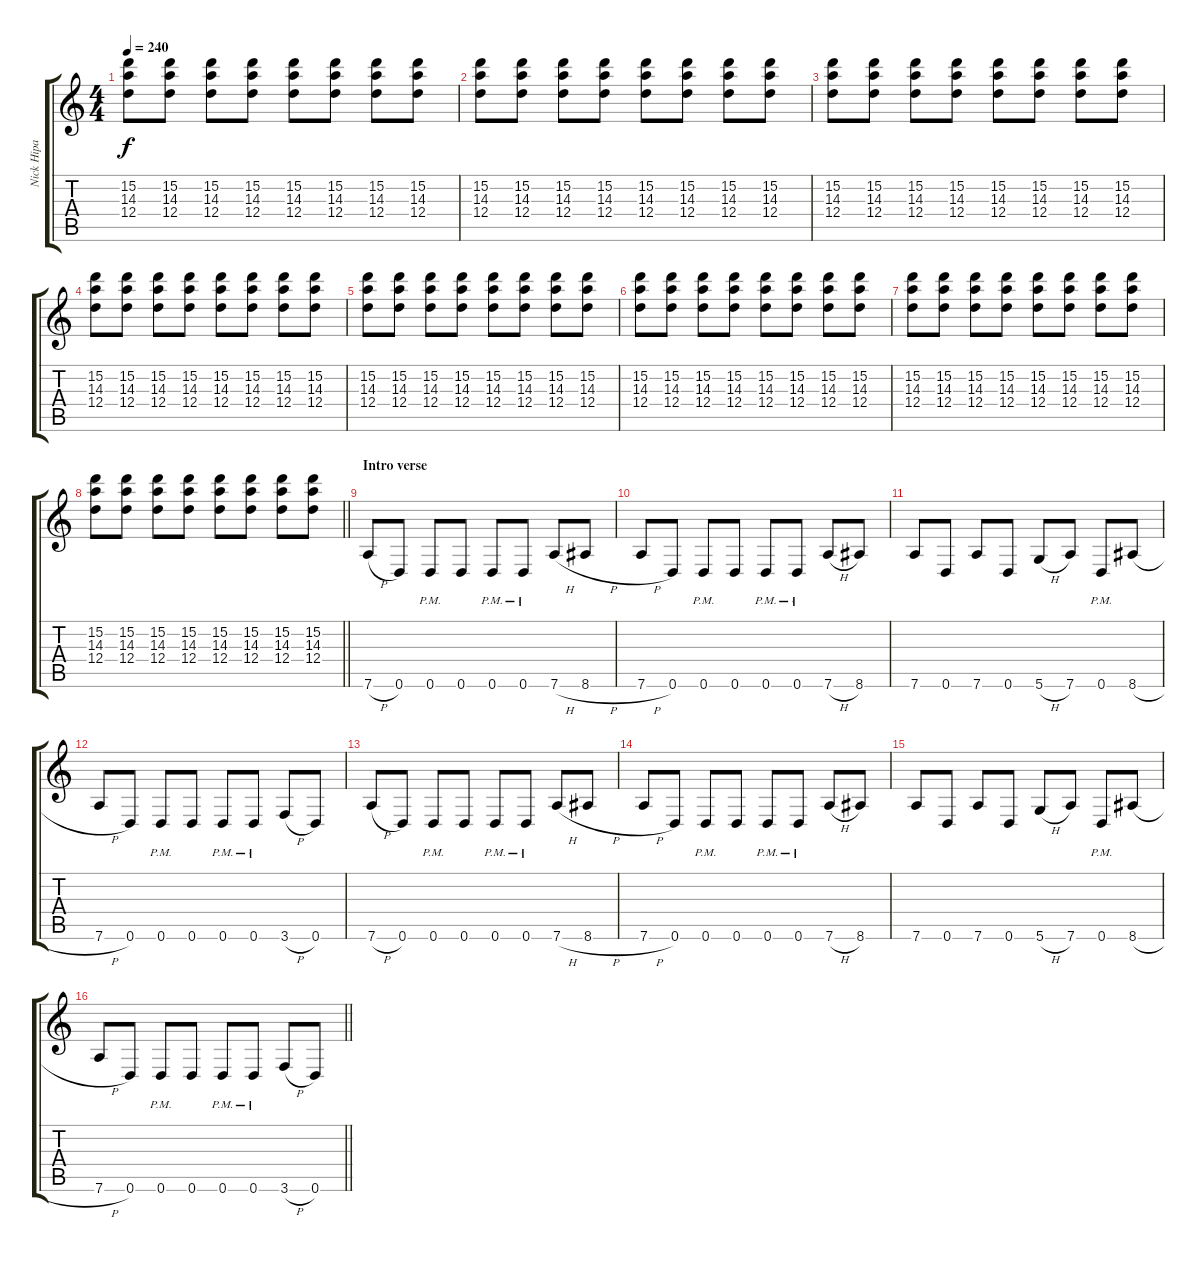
\track ("Nick Hipa" "Nick Hipa") {instrument distortionguitar}
\staff {score tabs}
\tuning (E4 B3 G3 D3 A2 D2) {hide}
\ts (4 4)
\tempo 240
\clef g2
\ks c
(15.2 14.3 12.4).8{dy f} (15.2 14.3 12.4).8 (15.2 14.3 12.4).8 (15.2 14.3 12.4).8 (15.2 14.3 12.4).8 (15.2 14.3 12.4).8 (15.2 14.3 12.4).8 (15.2 14.3 12.4).8 |
(15.2 14.3 12.4).8 (15.2 14.3 12.4).8 (15.2 14.3 12.4).8 (15.2 14.3 12.4).8 (15.2 14.3 12.4).8 (15.2 14.3 12.4).8 (15.2 14.3 12.4).8 (15.2 14.3 12.4).8 |
(15.2 14.3 12.4).8 (15.2 14.3 12.4).8 (15.2 14.3 12.4).8 (15.2 14.3 12.4).8 (15.2 14.3 12.4).8 (15.2 14.3 12.4).8 (15.2 14.3 12.4).8 (15.2 14.3 12.4).8 |
(15.2 14.3 12.4).8 (15.2 14.3 12.4).8 (15.2 14.3 12.4).8 (15.2 14.3 12.4).8 (15.2 14.3 12.4).8 (15.2 14.3 12.4).8 (15.2 14.3 12.4).8 (15.2 14.3 12.4).8 |
(15.2 14.3 12.4).8 (15.2 14.3 12.4).8 (15.2 14.3 12.4).8 (15.2 14.3 12.4).8 (15.2 14.3 12.4).8 (15.2 14.3 12.4).8 (15.2 14.3 12.4).8 (15.2 14.3 12.4).8 |
(15.2 14.3 12.4).8 (15.2 14.3 12.4).8 (15.2 14.3 12.4).8 (15.2 14.3 12.4).8 (15.2 14.3 12.4).8 (15.2 14.3 12.4).8 (15.2 14.3 12.4).8 (15.2 14.3 12.4).8 |
(15.2 14.3 12.4).8 (15.2 14.3 12.4).8 (15.2 14.3 12.4).8 (15.2 14.3 12.4).8 (15.2 14.3 12.4).8 (15.2 14.3 12.4).8 (15.2 14.3 12.4).8 (15.2 14.3 12.4).8 |
\barLineRight lightlight
(15.2 14.3 12.4).8 (15.2 14.3 12.4).8 (15.2 14.3 12.4).8 (15.2 14.3 12.4).8 (15.2 14.3 12.4).8 (15.2 14.3 12.4).8 (15.2 14.3 12.4).8 (15.2 14.3 12.4).8 |
\section ("" "Intro verse")
7.6{h}.8 0.6.8 0.6{pm}.8 0.6.8 0.6{pm}.8 0.6{pm}.8 7.6{h}.8 8.6{h}.8 |
7.6{h}.8 0.6.8 0.6{pm}.8 0.6.8 0.6{pm}.8 0.6{pm}.8 7.6{h}.8 8.6.8 |
7.6.8 0.6.8 7.6.8 0.6.8 5.6{h}.8 7.6.8 0.6{pm}.8 8.6{h}.8 |
7.6{h}.8 0.6.8 0.6{pm}.8 0.6.8 0.6{pm}.8 0.6{pm}.8 3.6{h}.8 0.6.8 |
7.6{h}.8{instrument distortionguitar} 0.6.8 0.6{pm}.8 0.6.8 0.6{pm}.8 0.6{pm}.8 7.6{h}.8 8.6{h}.8 |
7.6{h}.8 0.6.8 0.6{pm}.8 0.6.8 0.6{pm}.8 0.6{pm}.8 7.6{h}.8 8.6.8 |
7.6.8 0.6.8 7.6.8 0.6.8 5.6{h}.8 7.6.8 0.6{pm}.8 8.6{h}.8 |
\barLineRight lightlight
7.6{h}.8 0.6.8 0.6{pm}.8 0.6.8 0.6{pm}.8 0.6{pm}.8 3.6{h}.8 0.6.8
